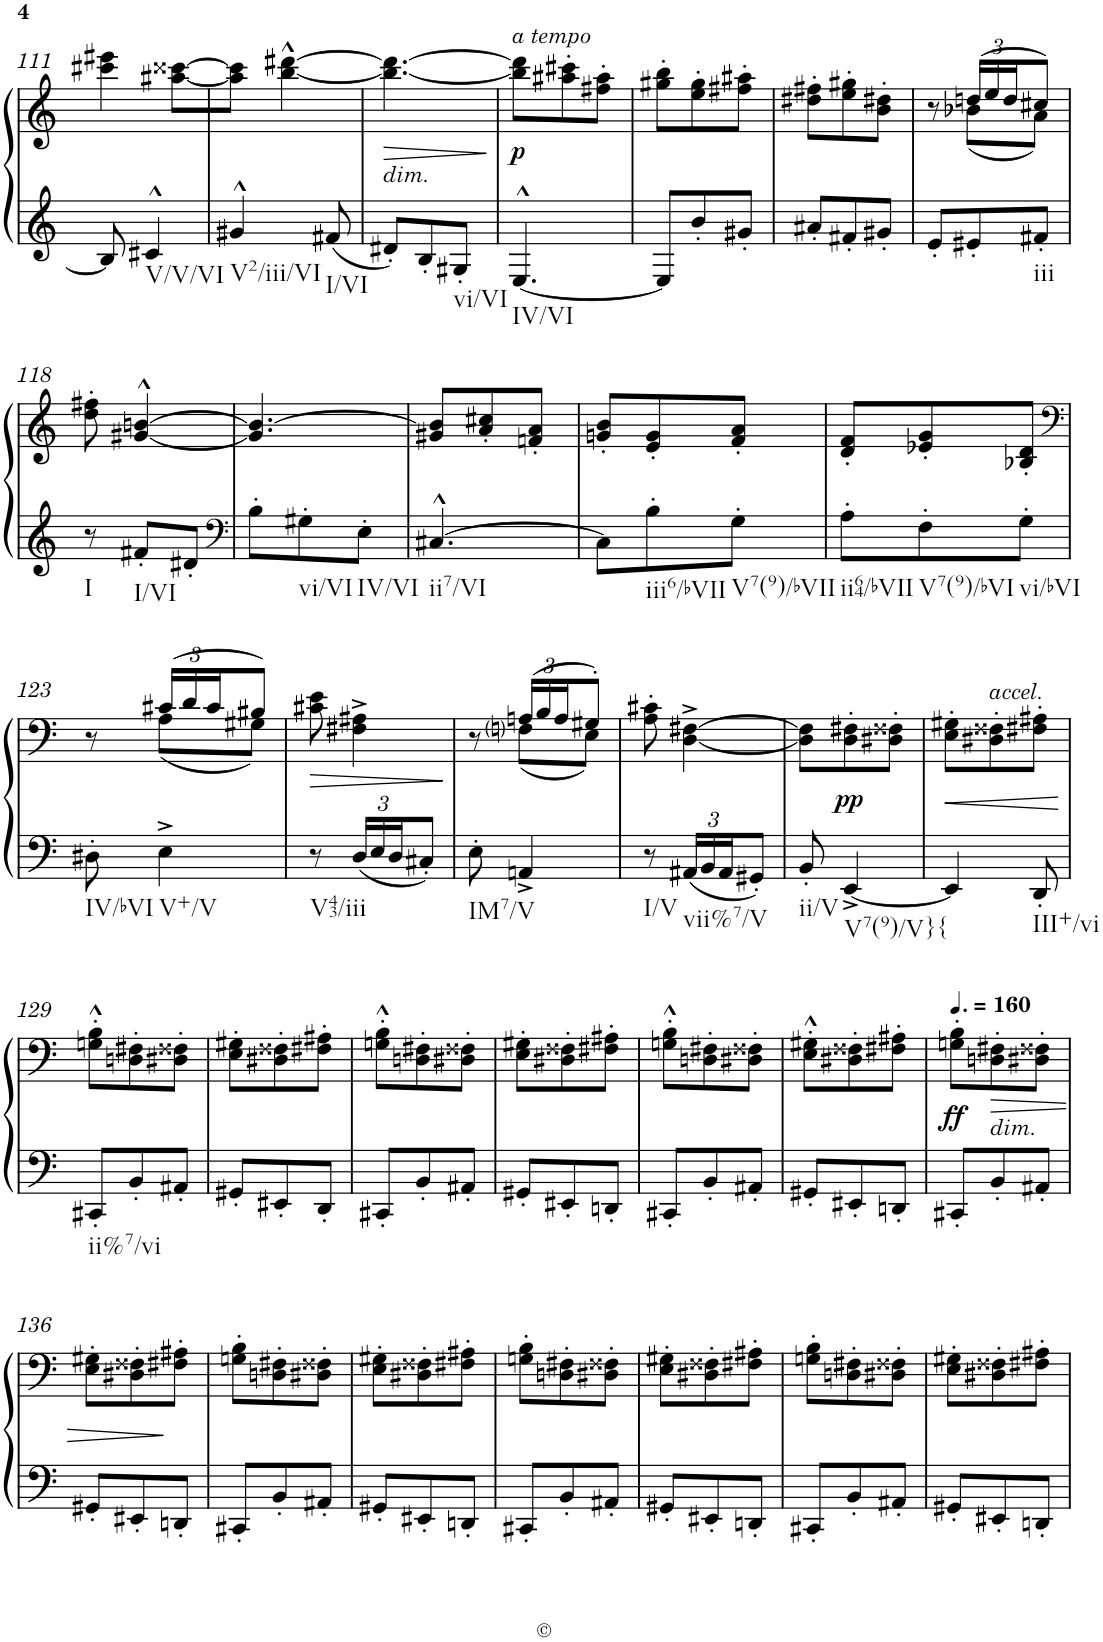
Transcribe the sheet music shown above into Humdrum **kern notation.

**kern	**kern	**dynam
*part1	*part1	*part1
*staff2	*staff1	*staff1/2
*I"Piano	*	*
!!LO:PB:g=z
*clefG2	*clefG2	*
*k[]	*k[]	*
*M3/8	*M3/8	*
=111	=111	=111
8B/]	4ccc#X\ 4eee#X\	.
!LO:TX:b:t=V/V/VI	!	!
4c#X^^/	.	.
.	[8aa#X\ [8ccc##X\L	.
=112	=112	=112
!LO:TX:b:t=V2/iii/VI	!	!
4g#X^^/	8aa#\] 8ccc##\]J	.
.	[4bb\^^ [4ddd#X\^^	.
!LO:TX:b:t=I/VI	!	!
8f#X/	.	.
=113	=113	=113
!	!LO:TX:b:i:t=dim.	!
!	!	!LO:HP:b
8d#X'/L	4.bb\_ 4.ddd#\_	>
8B'/	.	.
!LO:TX:b:t=vi/VI	!	!
8G#X'/J	.	.
.	.	]
=114	=114	=114
!	!LO:TX:a:i:t=a tempo	!
!LO:TX:b:t=IV/VI	!	!
!	!	!LO:DY:b
[4.E^^/	8bb\] 8ddd#\]L	p
.	8aa#X\' 8ccc#X\'	.
.	8ff#X\' 8aa#\'J	.
=115	=115	=115
8E/L]	8gg#X\' 8bb\'L	.
8b'/	8ee\' 8gg#\'	.
8g#X'/J	8ff#X\' 8aa#X\'J	.
=116	=116	=116
8a#X'/L	8dd#X\' 8ff#X\'L	.
8f#X'/	8ee\' 8gg#X\'	.
8g#X'/J	8b\' 8dd#X\'J	.
=117	=117	=117
*	*^	*
8e'/L	8r	8ryy	.
*	*Xbrackettup	*	*
8e#X'/	(>24ddn/LL	(<8b-X\L	.
.	24ee/	.	.
.	24dd/J	.	.
!LO:TX:b:t=iii	!	!	!
8f#X'/J	8cc#X/J)	8a\J)	.
!!LO:LB:g=z
=118	=118	=118	=118
!LO:TX:b:t=I	!	!	!
*	*v	*v	*
8r	8dd\' 8ff#X\'	.
!LO:TX:b:t=I/VI	!	!
8f#X'/L	[4g#X/^^ [4bn/^^	.
8d#X'/J	.	.
=119	=119	=119
*clefF4	*	*
8B'\L	4.g#/] 4.b/_	.
!LO:TX:b:t=vi/VI	!	!
8G#X'\	.	.
!LO:TX:b:t=IV/VI	!	!
8E'\J	.	.
=120	=120	=120
!LO:TX:b:t=ii7/VI	!	!
[4.C#X^^/	8g#X/ 8b/]L	.
.	8a/' 8cc#X/'	.
.	8fn/' 8a/'J	.
=121	=121	=121
8C#\L]	8gn/' 8b/'L	.
!LO:TX:b:t=iii6/bVII	!	!
8B'\	8e/' 8g/'	.
!LO:TX:b:t=V7(9)/bVII	!	!
8G'\J	8f/' 8a/'J	.
=122	=122	=122
!LO:TX:b:t=ii64/bVII	!	!
8A'\L	8d/' 8f/'L	.
!LO:TX:b:t=V7(9)/bVI	!	!
8F'\	8e-X/' 8g/'	.
!LO:TX:b:t=vi/bVI	!	!
8G'\J	8B-X/' 8d/'J	.
!!LO:LB:g=z
=123	=123	=123
*	*clefF4	*
*	*^	*
!LO:TX:b:t=IV/bVI	!	!	!
8D#X'\	8r	8ryy	.
!LO:TX:b:t=V+/V	!	!	!
4E^\	(>24c#X/LL	(<8A\L	.
.	24d/	.	.
.	24c#/J	.	.
.	8B#X/J)	8G#X\J)	.
=124	=124	=124	=124
!LO:TX:b:t=V43/iii	!	!	!
!	!	!	!LO:HP:b
*	*v	*v	*
8r	8c#X\ 8e\	>
*Xbrackettup	*	*
24D/LL	4F#X\^ 4A#X\^	.
24E/	.	.
24D/J	.	.
8C#X'/J	.	.
.	.	]
=125	=125	=125
*	*^	*
!LO:TX:b:t=IM7/V	!	!	!
8E'\	8r	8ryy	.
4AAn^/	(>24An/LL	(<8Fni\L	.
.	24B/	.	.
.	24A/J	.	.
.	8G#X'/J)	8E\J)	.
=126	=126	=126	=126
!LO:TX:b:t=I/V	!	!	!
*	*v	*v	*
8r	8A\' 8c#X\'	.
!LO:TX:b:t=vii%7/V	!	!
24AA#X/LL	[4D\^ [4F#X\^	.
24BB/	.	.
24AA#/J	.	.
8GG#X'/J	.	.
=127	=127	=127
!LO:TX:b:t=ii/V	!	!
8BB'/	8D\] 8F#\]L	.
!LO:TX:b:t=V7(9)/V}{	!	!
!	!	!LO:DY:b
[4EE^/	8D\' 8F#X\'	pp
.	8D#X\' 8F##X\'J	.
=128	=128	=128
!	!	!LO:HP:b
4EE/]	8E\' 8G#X\'L	<
!	!LO:TX:a:i:t=accel.	!
.	8D#X\' 8F##X\'	.
!LO:TX:b:t=III+/vi	!	!
8DD'/	8F#X\' 8A#X\'J	.
.	.	[
!!LO:LB:g=z
=129	=129	=129
!LO:TX:b:t=ii%7/vi	!	!
8CC#X'/L	8Gn\'^^ 8B\'^^L	.
8BB'/	8Dn\' 8F#X\'	.
8AA#X'/J	8D#X\' 8F##X\'J	.
=130	=130	=130
8GG#X'/L	8E\' 8G#X\'L	.
8EE#X'/	8D#X\' 8F##X\'	.
8DD'/J	8F#X\' 8A#X\'J	.
=131	=131	=131
8CC#X'/L	8Gn\'^^ 8B\'^^L	.
8BB'/	8Dn\' 8F#X\'	.
8AA#X'/J	8D#X\' 8F##X\'J	.
=132	=132	=132
8GG#X'/L	8E\' 8G#X\'L	.
8EE#X'/	8D#X\' 8F##X\'	.
8DDn'/J	8F#X\' 8A#X\'J	.
=133	=133	=133
8CC#X'/L	8Gn\'^^ 8B\'^^L	.
8BB'/	8Dn\' 8F#X\'	.
8AA#X'/J	8D#X\' 8F##X\'J	.
=134	=134	=134
8GG#X'/L	8E\'^^ 8G#X\'^^L	.
8EE#X'/	8D#X\' 8F##X\'	.
8DDn'/J	8F#X\' 8A#X\'J	.
=135	=135	=135
*	*MM240	*
!	!	!LO:DY:b
8CC#X'/L	8Gn\' 8B\'L	ff
!	!LO:TX:b:i:t=dim.	!
!	!	!LO:HP:b
8BB'/	8Dn\' 8F#X\'	>
8AA#X'/J	8D#X\' 8F##X\'J	.
!!LO:LB:g=z
=136	=136	=136
8GG#X'/L	8E\' 8G#X\'L	.
8EE#X'/	8D#X\' 8F##X\'	.
8DDn'/J	8F#X\' 8A#X\'J	]
=137	=137	=137
8CC#X'/L	8Gn\' 8B\'L	.
8BB'/	8Dn\' 8F#X\'	.
8AA#X'/J	8D#X\' 8F##X\'J	.
=138	=138	=138
8GG#X'/L	8E\' 8G#X\'L	.
8EE#X'/	8D#X\' 8F##X\'	.
8DDn'/J	8F#X\' 8A#X\'J	.
=139	=139	=139
8CC#X'/L	8Gn\' 8B\'L	.
8BB'/	8Dn\' 8F#X\'	.
8AA#X'/J	8D#X\' 8F##X\'J	.
=140	=140	=140
8GG#X'/L	8E\' 8G#X\'L	.
8EE#X'/	8D#X\' 8F##X\'	.
8DDn'/J	8F#X\' 8A#X\'J	.
=141	=141	=141
8CC#X'/L	8Gn\' 8B\'L	.
8BB'/	8Dn\' 8F#X\'	.
8AA#X'/J	8D#X\' 8F##X\'J	.
=142	=142	=142
8GG#X'/L	8E\' 8G#X\'L	.
8EE#X'/	8D#X\' 8F##X\'	.
8DDn'/J	8F#X\' 8A#X\'J	.
=	=	=
*-	*-	*-
